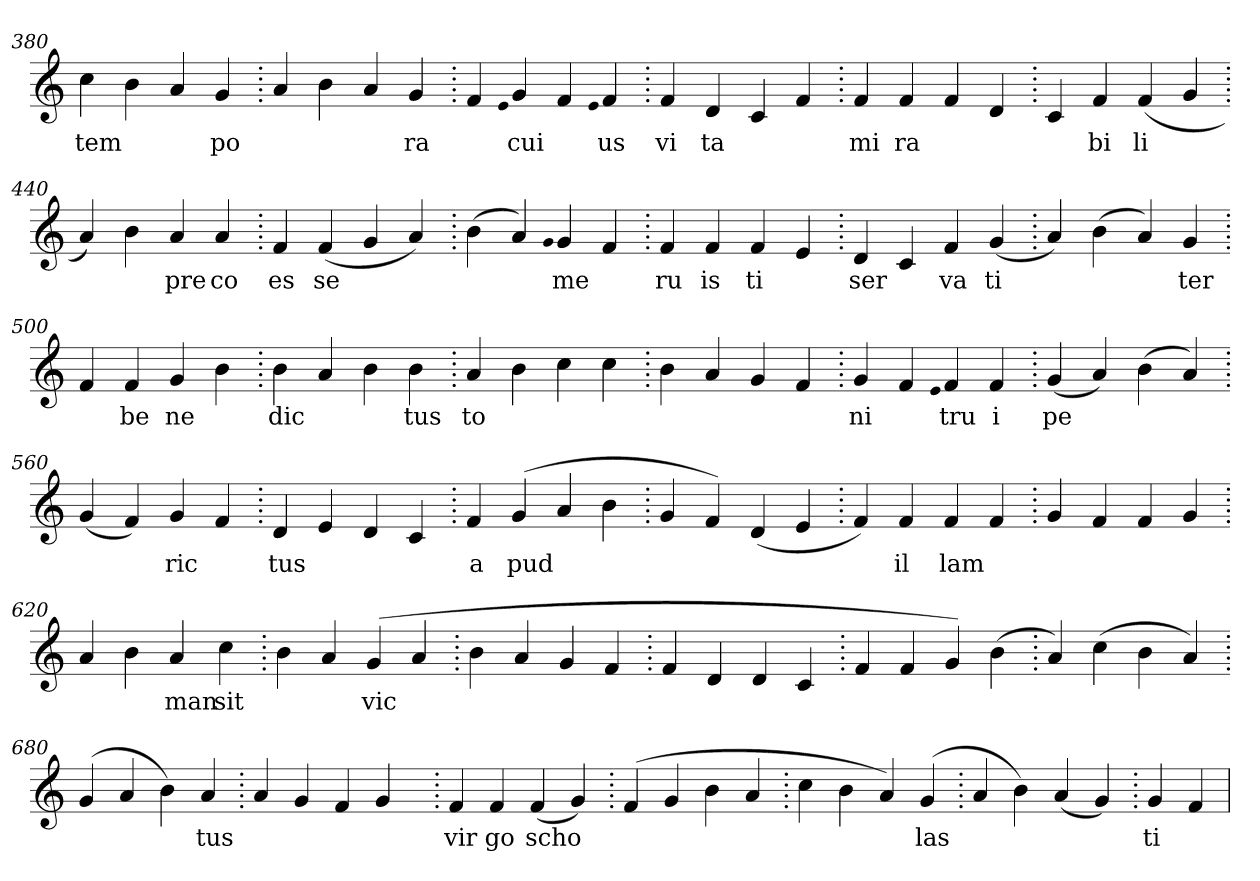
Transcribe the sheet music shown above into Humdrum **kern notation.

**kern	**text
*part1	*part1
*staff1	*staff1
*clefG2	*
=380.	=380.
4cc	tem
4b	.
4a	.
4g	po
=390.	=390.
4a	.
4b	.
4a	.
4g	ra
=400.	=400.
4f	.
qqe	.
4g	cui
4f	.
qqe	.
4f	us
=410.	=410.
4f	vi
4d	ta
4c	.
4f	.
=420.	=420.
4f	mi
4f	ra
4f	.
4d	.
=430.	=430.
4c	.
4f	bi
(>4f	li
4g	.
=440.	=440.
4a)	.
4b	.
4a	pre
4a	co
=450.	=450.
4f	es
(>4f	se
4g	.
4a)	.
=460.	=460.
(>4b	.
4a)	.
qqg	.
4g	me
4f	.
=470.	=470.
4f	ru
4f	is
4f	ti
4e	.
=480.	=480.
4d	ser
4c	.
4f	va
(>4g	ti
=490.	=490.
4a)	.
(>4b	.
4a)	.
4g	ter
=500.	=500.
4f	.
4f	be
4g	ne
4b	.
=510.	=510.
4b	dic
4a	.
4b	.
4b	tus
=520.	=520.
4a	to
4b	.
4cc	.
4cc	.
=530.	=530.
4b	.
4a	.
4g	.
4f	.
=540.	=540.
4g	ni
4f	.
qqe	.
4f	tru
4f	i
=550.	=550.
(>4g	pe
4a)	.
(>4b	.
4a)	.
=560.	=560.
(>4g	.
4f)	.
4g	ric
4f	.
=570.	=570.
4d	tus
4e	.
4d	.
4c	.
=580.	=580.
4f	a
(>4g	pud
4a	.
4b	.
=590.	=590.
4g	.
4f)	.
(>4d	.
4e	.
=600.	=600.
4f)	.
4f	il
4f	lam
4f	.
=610.	=610.
4g	.
4f	.
4f	.
4g	.
=620.	=620.
4a	.
4b	.
4a	man
4cc	sit
=630.	=630.
4b	.
4a	.
(>4g	vic
4a	.
=640.	=640.
4b	.
4a	.
4g	.
4f	.
=650.	=650.
4f	.
4d	.
4d	.
4c	.
=660.	=660.
4f	.
4f	.
4g)	.
(>4b	.
=670.	=670.
4a)	.
(>4cc	.
4b	.
4a)	.
=680.	=680.
(>4g	.
4a	.
4b)	.
4a	tus
=690.	=690.
4a	.
4g	.
4f	.
4g	.
=700.	=700.
4f	vir
4f	go
(>4f	scho
4g)	.
=710.	=710.
(>4f	.
4g	.
4b	.
4a	.
=720.	=720.
4cc	.
4b	.
4a)	.
(>4g	las
=730.	=730.
4a	.
4b)	.
(>4a	.
4g)	.
=740.	=740.
4g	ti
4f	.
=	=
*-	*-
